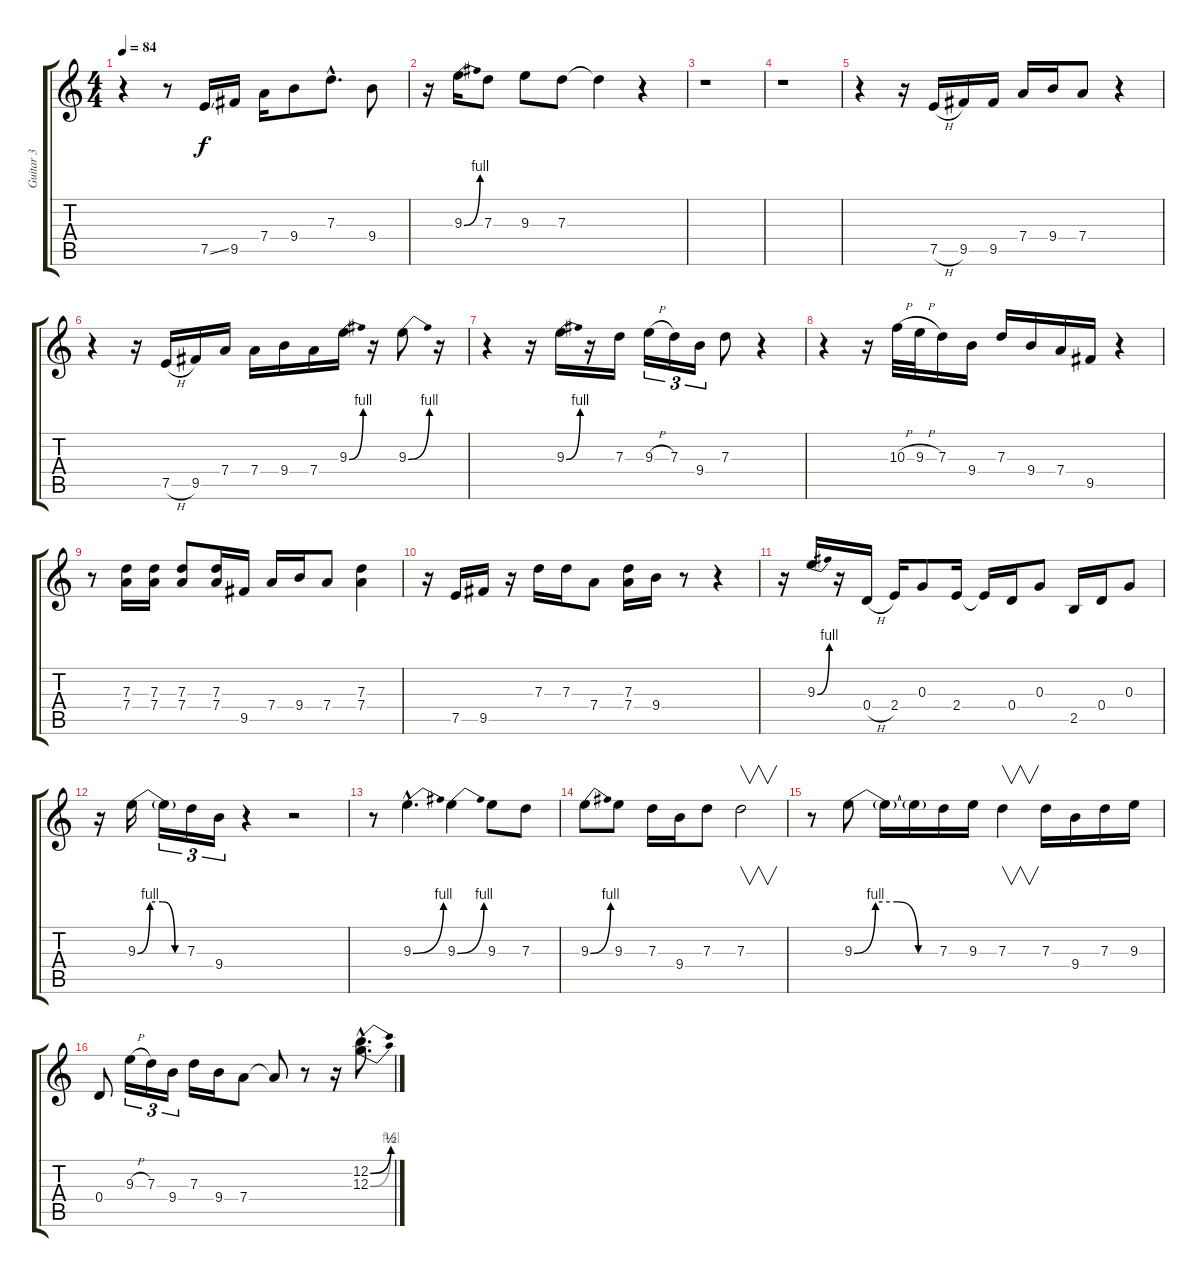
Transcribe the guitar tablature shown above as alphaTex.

\track ("Guitar 3" "Guitar 3") {instrument electricguitarclean}
\staff {score tabs}
\tuning (E4 B3 G3 D3 A2 E2) {hide}
\ts (4 4)
\tempo 84
\clef g2
\ks c
r.4{dy f} r.8 7.5{ss}.16 9.5.16 7.4.16 9.4.8 7.3{hac}.8{d} 9.4.8 |
r.16 9.3{be (bend 0 0 60 4)}.16 7.3.8 9.3.8 7.3.8 7.3{t}.4 r.4 |
r.1 |
r.1 |
r.4 r.16 7.5{h}.16 9.5.16 9.5.16 7.4.16 9.4.16 7.4.8 r.4 |
r.4 r.16 7.5{h}.16 9.5.16 7.4.16 7.4.16 9.4.16 7.4.16 9.3{be (bend 0 0 60 4)}.16 r.16 9.3{be (bend 0 0 60 4)}.8 r.16 |
r.4 r.16 9.3{be (bend 0 0 60 4)}.16 r.16 7.3.16 9.3{h}.16{tu (3 2)} 7.3.16{tu (3 2)} 9.4.16{tu (3 2)} 7.3.8 r.4 |
r.4 r.16 10.3{h}.32 9.3{h}.32 7.3.16 9.4.16 7.3.16 9.4.16 7.4.16 9.5.16 r.4 |
r.8 (7.3 7.4).16 (7.3 7.4).16 (7.3 7.4).8 (7.3 7.4).16 9.5.16 7.4.16 9.4.16 7.4.8 (7.3 7.4).4 |
r.16 7.5.16 9.5.16 r.16 7.3.16 7.3.16 7.4.8 (7.3 7.4).16 9.4.16 r.8 r.4 |
r.16 9.3{be (bend 0 0 60 4)}.16 r.16 0.4{h}.16 2.4.16 0.3.8 2.4.16 2.4{t}.16 0.4.16 0.3.8 2.5.16 0.4.16 0.3.8 |
r.16 9.3{be (custom 0 0 15 4 30 4 45 0 60 0)}.16 9.3{t}.16{tu (3 2)} 7.3.16{tu (3 2)} 9.4.16{tu (3 2)} r.4 r.2 |
r.8 9.3{be (bend 0 0 60 4) hac}.4{d} 9.3{be (bend 0 0 60 4)}.4 9.3.8 7.3.8 |
9.3{be (bend 0 0 60 4)}.8 9.3.8 7.3.16 9.4.16 7.3.8 7.3.2{v} |
r.8 9.3{be (custom 0 0 15 4 30 4 45 0 60 0)}.8 9.3{t}.16 9.3{t}.16 7.3.16 9.3.16 7.3.4{v} 7.3.16 9.4.16 7.3.16 9.3.16 |
0.4.8 9.3{h}.16{tu (3 2)} 7.3.16{tu (3 2)} 9.4.16{tu (3 2)} 7.3.16 9.4.16 7.4.8 7.4{t}.8 r.8 r.16 (12.2{be (bend 0 0 60 2) hac} 12.3{be (bend 0 0 60 4) hac}).8{d}
